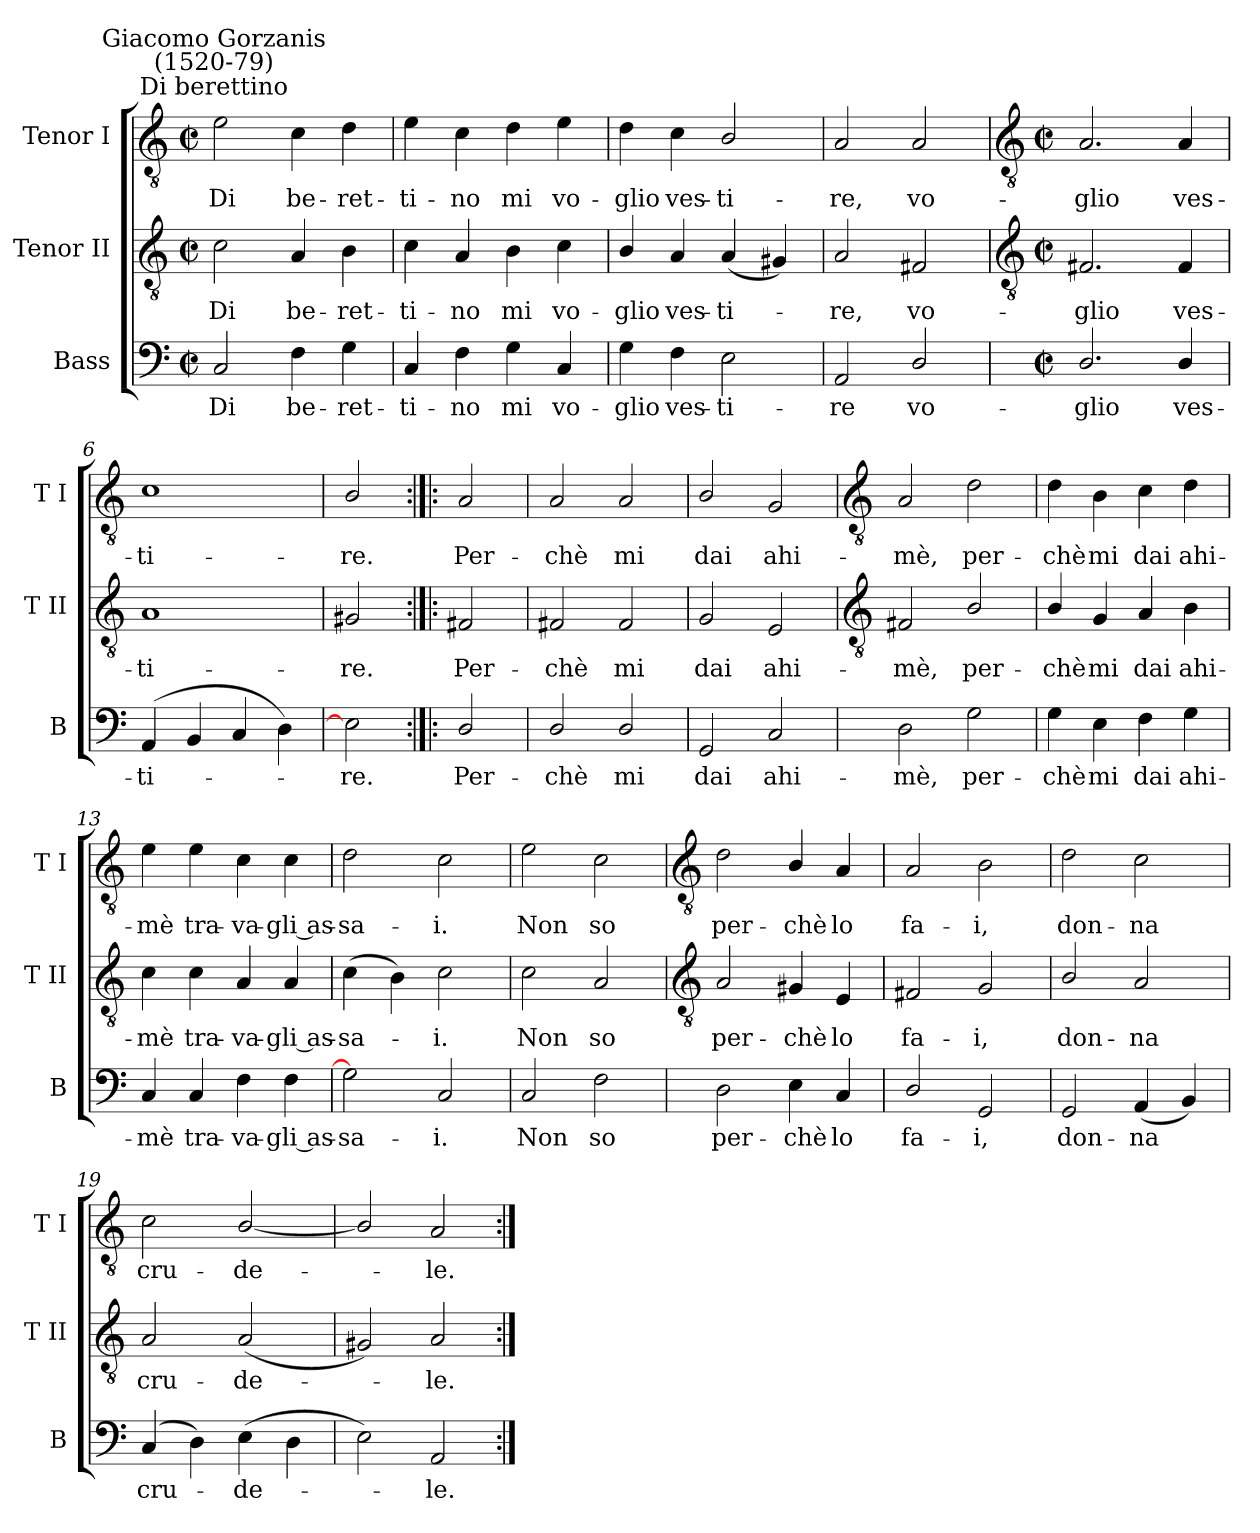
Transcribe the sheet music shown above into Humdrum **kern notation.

**kern	**text	**kern	**text	**kern	**text
*part3	*part3	*part2	*part2	*part1	*part1
*staff3	*staff3	*staff2	*staff2	*staff1	*staff1
*I"Bass	*	*I"Tenor II	*	*I"Tenor I	*
*I'B	*	*I'T II	*	*I'T I	*
*clefF4	*	*clefGv2	*	*clefGv2	*
*k[]	*	*k[]	*	*k[]	*
*C:	*	*C:	*	*C:	*
*M2/2	*	*M2/2	*	*M2/2	*
*met(c|)	*	*met(c|)	*	*met(c|)	*
=1	=1	=1	=1	=1	=1
!	!	!	!	!LO:TX:a:cj:t=Di berettino	!
!	!	!	!	!LO:TX:a:cj:t=Giacomo Gorzanis\n(1520-79)	!
!	!LO:LY:b	!	!LO:LY:b	!	!LO:LY:b
2C	Di	2c	Di	2e	Di
!	!LO:LY:b	!	!LO:LY:b	!	!LO:LY:b
4F	be-	4A	be-	4c	be-
!	!LO:LY:b	!	!LO:LY:b	!	!LO:LY:b
4G	-ret-	4B	-ret-	4d	-ret-
=2	=2	=2	=2	=2	=2
!	!LO:LY:b	!	!LO:LY:b	!	!LO:LY:b
4C	-ti-	4c	-ti-	4e	-ti-
!	!LO:LY:b	!	!LO:LY:b	!	!LO:LY:b
4F	-no	4A	-no	4c	-no
!	!LO:LY:b	!	!LO:LY:b	!	!LO:LY:b
4G	mi	4B	mi	4d	mi
!	!LO:LY:b	!	!LO:LY:b	!	!LO:LY:b
4C	vo-	4c	vo-	4e	vo-
=3	=3	=3	=3	=3	=3
!	!LO:LY:b	!	!LO:LY:b	!	!LO:LY:b
4G	-glio	4B/	-glio	4d	-glio
!	!LO:LY:b	!	!LO:LY:b	!	!LO:LY:b
4F	ves-	4A	ves-	4c	ves-
!	!LO:LY:b	!	!LO:LY:b	!	!LO:LY:b
2E	-ti-	(<4A	-ti-	2B/	-ti-
.	.	4G#X)	.	.	.
=4	=4	=4	=4	=4	=4
!	!LO:LY:b	!	!LO:LY:b	!	!LO:LY:b
2AA	-re	2A	re,	2A	-re,
!	!LO:LY:b	!	!LO:LY:b	!	!LO:LY:b
2D/	vo-	2F#X	vo-	2A	vo-
!!LO:LB:g=z
=5	=5	=5	=5	=5	=5
*	*	*clefGv2	*	*clefGv2	*
*M2/2	*	*M2/2	*	*M2/2	*
*met(c|)	*	*met(c|)	*	*met(c|)	*
!	!LO:LY:b	!	!LO:LY:b	!	!LO:LY:b
2.D/	-glio	2.F#X	-glio	2.A	-glio
!	!LO:LY:b	!	!LO:LY:b	!	!LO:LY:b
4D/	ves-	4F#	ves-	4A	ves-
=6	=6	=6	=6	=6	=6
!	!LO:LY:b	!	!LO:LY:b	!	!LO:LY:b
(<4AA	-ti-	1A	-ti-	1c	-ti-
4BB	.	.	.	.	.
4C	.	.	.	.	.
4D)	.	.	.	.	.
=7	=7	=7	=7	=7	=7
!	!LO:LY:b	!	!LO:LY:b	!	!LO:LY:b
2E]	re.	2G#X	-re.	2B/	-re.
=8:|!|:	=8:|!|:	=8:|!|:	=8:|!|:	=8:|!|:	=8:|!|:
!	!LO:LY:b	!	!LO:LY:b	!	!LO:LY:b
2D/	Per-	2F#X	Per-	2A	Per-
=9	=9	=9	=9	=9	=9
!	!LO:LY:b	!	!LO:LY:b	!	!LO:LY:b
2D/	-chè	2F#X	-chè	2A	-chè
!	!LO:LY:b	!	!LO:LY:b	!	!LO:LY:b
2D/	mi	2F#	mi	2A	mi
=10	=10	=10	=10	=10	=10
!	!LO:LY:b	!	!LO:LY:b	!	!LO:LY:b
2GG	dai	2G	dai	2B/	dai
!	!LO:LY:b	!	!LO:LY:b	!	!LO:LY:b
2C	ahi-	2E	ahi-	2G	ahi-
!!LO:LB:g=z
=11	=11	=11	=11	=11	=11
*	*	*clefGv2	*	*clefGv2	*
!	!LO:LY:b	!	!LO:LY:b	!	!LO:LY:b
2D	-mè,	2F#X	-mè,	2A	-mè,
!	!LO:LY:b	!	!LO:LY:b	!	!LO:LY:b
2G	per-	2B/	per-	2d	per-
=12	=12	=12	=12	=12	=12
!	!LO:LY:b	!	!LO:LY:b	!	!LO:LY:b
4G	-chè	4B/	-chè	4d	-chè
!	!LO:LY:b	!	!LO:LY:b	!	!LO:LY:b
4E	mi	4G	mi	4B	mi
!	!LO:LY:b	!	!LO:LY:b	!	!LO:LY:b
4F	dai	4A	dai	4c	dai
!	!LO:LY:b	!	!LO:LY:b	!	!LO:LY:b
4G	ahi-	4B	ahi-	4d	ahi-
=13	=13	=13	=13	=13	=13
!	!LO:LY:b	!	!LO:LY:b	!	!LO:LY:b
4C	-mè	4c	-mè	4e	-mè
!	!LO:LY:b	!	!LO:LY:b	!	!LO:LY:b
4C	tra-	4c	tra-	4e	tra-
!	!LO:LY:b	!	!LO:LY:b	!	!LO:LY:b
4F	-va-	4A	-va-	4c	-va-
!	!LO:LY:b	!	!LO:LY:b	!	!LO:LY:b
4F	-gli as-	4A	-gli as-	4c	-gli as-
=14	=14	=14	=14	=14	=14
!	!LO:LY:b	!	!LO:LY:b	!	!LO:LY:b
2G]	-sa-	(>4c	-sa-	2d	-sa-
.	.	4B)	.	.	.
!	!LO:LY:b	!	!LO:LY:b	!	!LO:LY:b
2C	-i.	2c	i.	2c	-i.
=15	=15	=15	=15	=15	=15
!	!LO:LY:b	!	!LO:LY:b	!	!LO:LY:b
2C	Non	2c	Non	2e	Non
!	!LO:LY:b	!	!LO:LY:b	!	!LO:LY:b
2F	so	2A	so	2c	so
!!LO:LB:g=z
=16	=16	=16	=16	=16	=16
*	*	*clefGv2	*	*clefGv2	*
!	!LO:LY:b	!	!LO:LY:b	!	!LO:LY:b
2D	per-	2A	per-	2d	per-
!	!LO:LY:b	!	!LO:LY:b	!	!LO:LY:b
4E	-chè	4G#X	-chè	4B/	-chè
!	!LO:LY:b	!	!LO:LY:b	!	!LO:LY:b
4C	lo	4E	lo	4A	lo
=17	=17	=17	=17	=17	=17
!	!LO:LY:b	!	!LO:LY:b	!	!LO:LY:b
2D/	fa-	2F#X	fa-	2A	fa-
!	!LO:LY:b	!	!LO:LY:b	!	!LO:LY:b
2GG	-i,	2G	-i,	2B	-i,
=18	=18	=18	=18	=18	=18
!	!LO:LY:b	!	!LO:LY:b	!	!LO:LY:b
2GG	don-	2B/	don-	2d	don-
!	!LO:LY:b	!	!LO:LY:b	!	!LO:LY:b
(<4AA	-na	2A	-na	2c	-na
4BB)	.	.	.	.	.
=19	=19	=19	=19	=19	=19
!	!LO:LY:b	!	!LO:LY:b	!	!LO:LY:b
(<4C	cru-	2A	cru-	2c	cru-
4D)	.	.	.	.	.
!	!LO:LY:b	!	!LO:LY:b	!	!LO:LY:b
(>4E	de-	(<2A	-de-	[2B/	-de-
4D	.	.	.	.	.
=20	=20	=20	=20	=20	=20
2E)	.	2G#X)	.	2B/]	.
!	!LO:LY:b	!	!LO:LY:b	!	!LO:LY:b
2AA	le.	2A	le.	2A	le.
=:|!	=:|!	=:|!	=:|!	=:|!	=:|!
*-	*-	*-	*-	*-	*-
